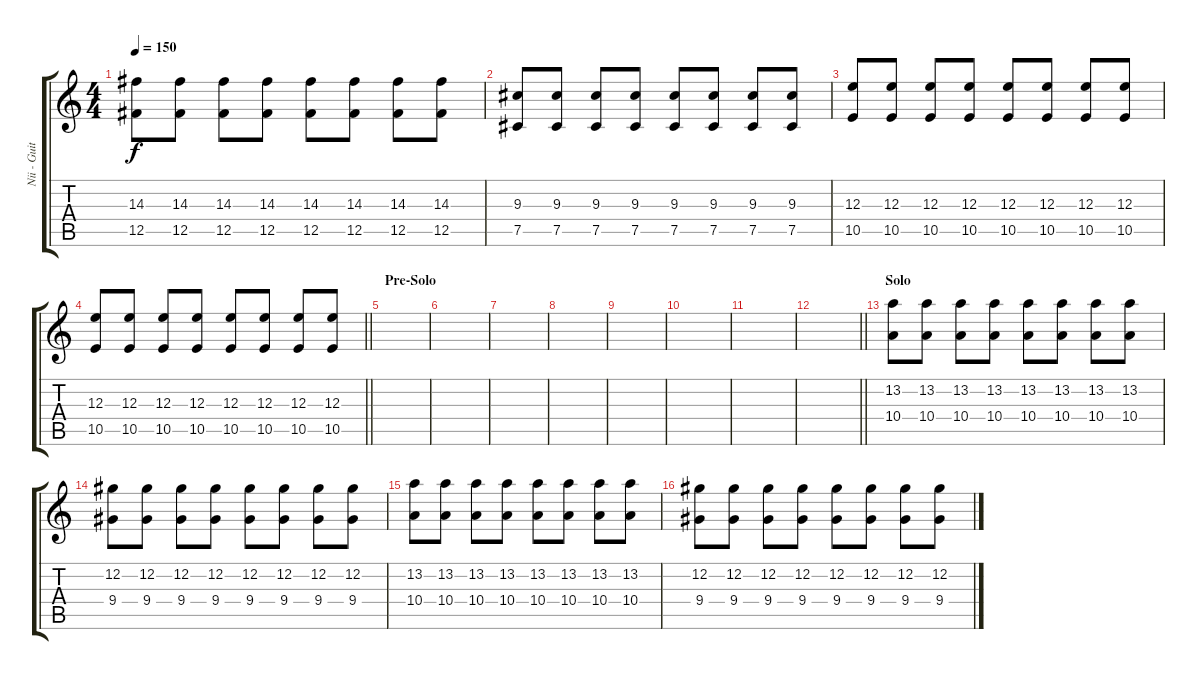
\track ("Nii - Guitar 2" "Nii - Guit") {instrument electricguitarjazz}
\staff {score tabs}
\tuning (Db4 Ab3 E3 B2 Gb2 B1) {hide}
\ts (4 4)
\tempo 150
\clef g2
\ks c
(14.3 12.5).8{dy f} (14.3 12.5).8 (14.3 12.5).8 (14.3 12.5).8 (14.3 12.5).8 (14.3 12.5).8 (14.3 12.5).8 (14.3 12.5).8 |
(9.3 7.5).8 (9.3 7.5).8 (9.3 7.5).8 (9.3 7.5).8 (9.3 7.5).8 (9.3 7.5).8 (9.3 7.5).8 (9.3 7.5).8 |
(12.3 10.5).8 (12.3 10.5).8 (12.3 10.5).8 (12.3 10.5).8 (12.3 10.5).8 (12.3 10.5).8 (12.3 10.5).8 (12.3 10.5).8 |
\barLineRight lightlight
(12.3 10.5).8 (12.3 10.5).8 (12.3 10.5).8 (12.3 10.5).8 (12.3 10.5).8 (12.3 10.5).8 (12.3 10.5).8 (12.3 10.5).8 |
\section ("" "Pre-Solo")
|
|
|
|
|
|
|
\barLineRight lightlight
|
\section ("" "Solo")
(13.2 10.4).8 (13.2 10.4).8 (13.2 10.4).8 (13.2 10.4).8 (13.2 10.4).8 (13.2 10.4).8 (13.2 10.4).8 (13.2 10.4).8 |
(12.2 9.4).8 (12.2 9.4).8 (12.2 9.4).8 (12.2 9.4).8 (12.2 9.4).8 (12.2 9.4).8 (12.2 9.4).8 (12.2 9.4).8 |
(13.2 10.4).8 (13.2 10.4).8 (13.2 10.4).8 (13.2 10.4).8 (13.2 10.4).8 (13.2 10.4).8 (13.2 10.4).8 (13.2 10.4).8 |
(12.2 9.4).8 (12.2 9.4).8 (12.2 9.4).8 (12.2 9.4).8 (12.2 9.4).8 (12.2 9.4).8 (12.2 9.4).8 (12.2 9.4).8
